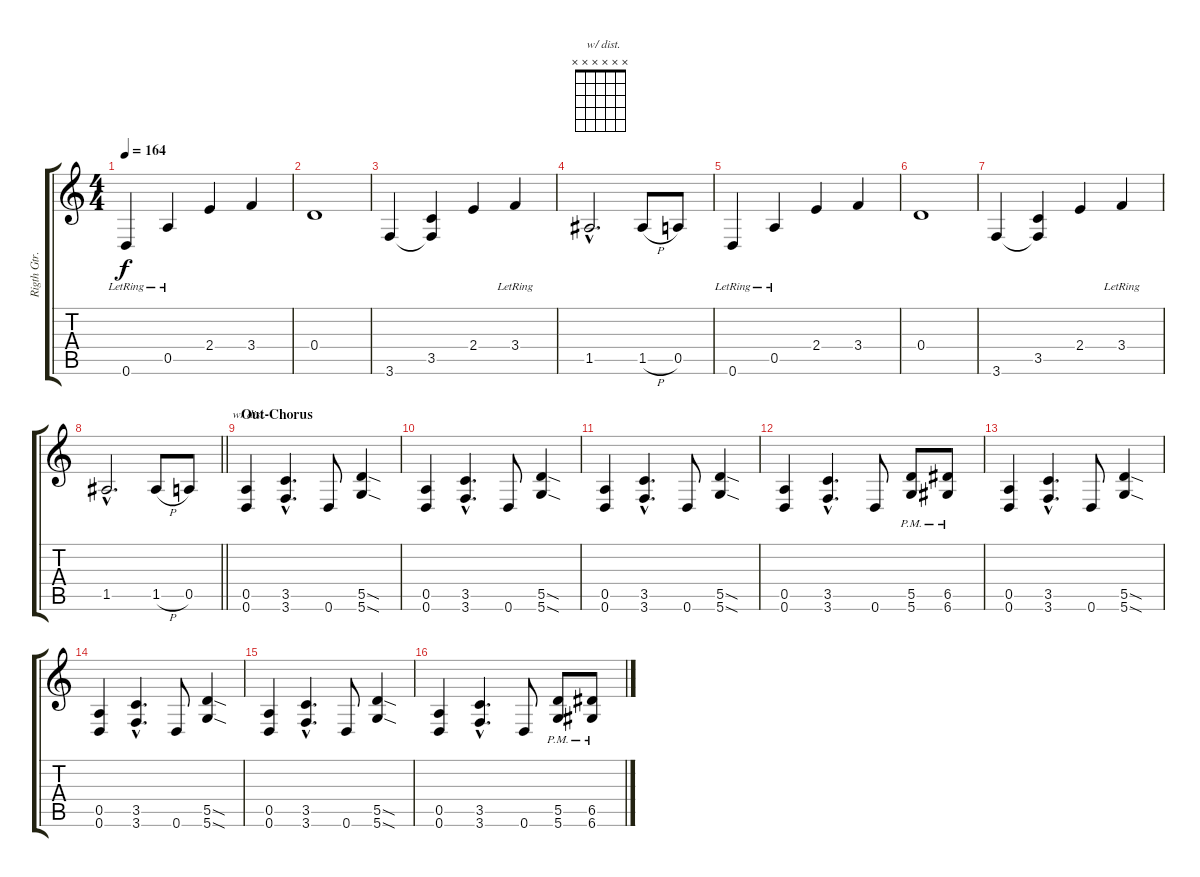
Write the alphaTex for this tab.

\track ("Rigth Gtr. Teemu" "Rigth Gtr.") {instrument distortionguitar}
\staff {score tabs}
\tuning (E4 B3 G3 D3 A2 D2) {hide}
\chord ("  w/ dist." x x x x x x) {firstfret 0}
\ts (4 4)
\tempo 164
\clef g2
\ks c
0.6{lr}.4{dy f instrument electricguitarclean} 0.5{lr}.4 2.4.4 3.4.4 |
0.4.1{instrument electricguitarclean} |
3.6.4{instrument electricguitarclean} (3.5 3.6{t}).4 2.4.4 3.4{lr}.4 |
1.5{hac}.2{d instrument electricguitarclean} 1.5{h}.8 0.5.8 |
0.6{lr}.4{instrument electricguitarclean} 0.5{lr}.4 2.4.4 3.4.4 |
0.4.1{instrument electricguitarclean} |
3.6.4{instrument electricguitarclean} (3.5 3.6{t}).4 2.4.4 3.4{lr}.4 |
\barLineRight lightlight
1.5{hac}.2{d instrument electricguitarclean} 1.5{h}.8 0.5.8 |
\section ("" "Out-Chorus")
(0.5 0.6).4{ch "  w/ dist." instrument distortionguitar} (3.5{hac} 3.6{hac}).4{d} 0.6.8 (5.5{sod} 5.6{sod}).4 |
(0.5 0.6).4 (3.5{hac} 3.6{hac}).4{d} 0.6.8 (5.5{sod} 5.6{sod}).4 |
(0.5 0.6).4 (3.5{hac} 3.6{hac}).4{d} 0.6.8 (5.5{sod} 5.6{sod}).4 |
(0.5 0.6).4 (3.5{hac} 3.6{hac}).4{d} 0.6.8 (5.5{pm} 5.6{pm}).8 (6.5{pm} 6.6{pm}).8 |
(0.5 0.6).4 (3.5{hac} 3.6{hac}).4{d} 0.6.8 (5.5{sod} 5.6{sod}).4 |
(0.5 0.6).4 (3.5{hac} 3.6{hac}).4{d} 0.6.8 (5.5{sod} 5.6{sod}).4 |
(0.5 0.6).4 (3.5{hac} 3.6{hac}).4{d} 0.6.8 (5.5{sod} 5.6{sod}).4 |
(0.5 0.6).4 (3.5{hac} 3.6{hac}).4{d} 0.6.8 (5.5{pm} 5.6{pm}).8 (6.5{pm} 6.6{pm}).8
